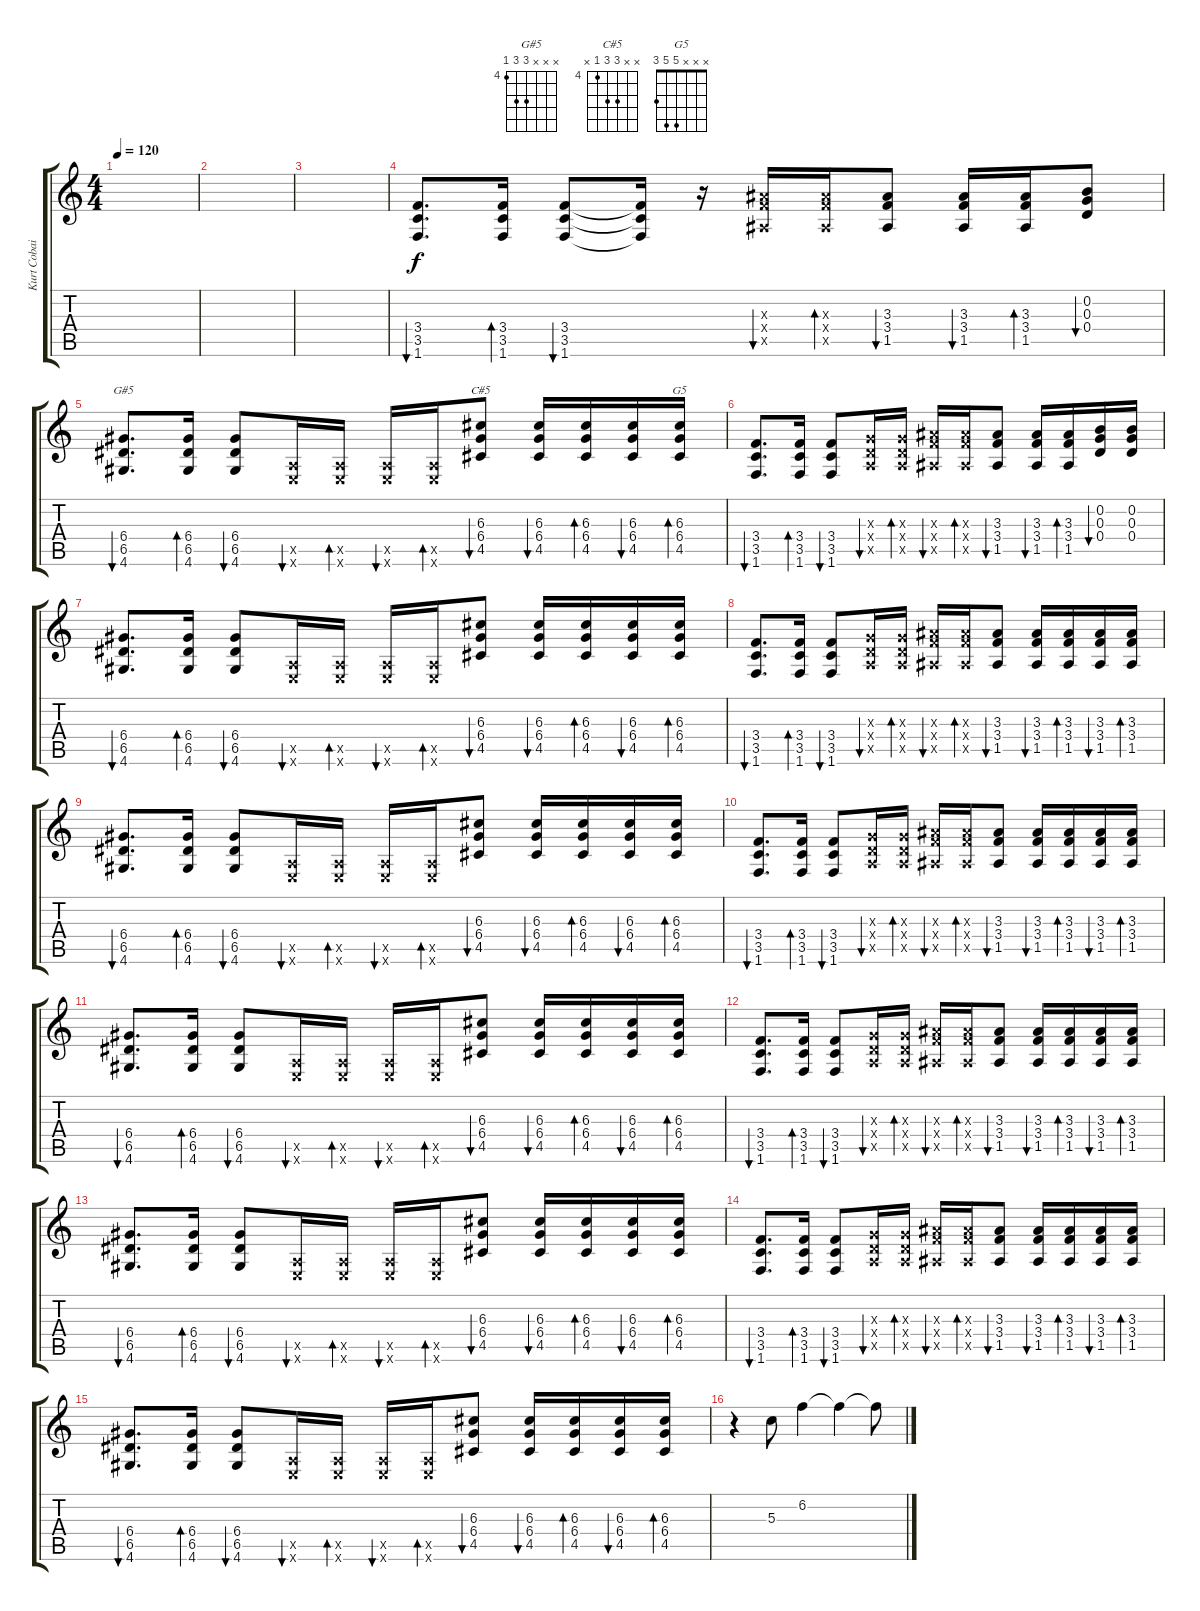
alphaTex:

\track ("Kurt Cobain " "Kurt Cobai") {mute instrument electricguitarclean}
\staff {score tabs}
\tuning (E4 B3 G3 D3 A2 E2) {hide}
\chord ("G#5" x x x 6 6 4) {firstfret 4}
\chord ("C#5" x x 6 6 4 x) {firstfret 4}
\chord ("G5" x x x 5 5 3)
\ts (4 4)
\tempo 120
\clef g2
\ks c
|
|
|
(3.4 3.5 1.6).8{d bu 60} (3.4 3.5 1.6).16{bd 60} (3.4 3.5 1.6).8{bu 60} (3.4{t} 3.5{t} 1.6{t}).16 r.16 (3.3{x} 3.4{x} 1.5{x}).16{bu 60} (3.3{x} 3.4{x} 1.5{x}).16{bd 60} (3.3 3.4 1.5).8{bu 60} (3.3 3.4 1.5).16{bu 60} (3.3 3.4 1.5).16{bd 60} (0.2 0.3 0.4).8{bu 60} |
(6.4 6.5 4.6).8{d bu 60 ch "G#5"} (6.4 6.5 4.6).16{bd 60} (6.4 6.5 4.6).8{bu 60} (0.5{x} 0.6{x}).16{bu 60} (0.5{x} 0.6{x}).16{bd 60} (0.5{x} 0.6{x}).16{bu 60} (0.5{x} 0.6{x}).16{bd 60} (6.3 6.4 4.5).8{bu 60 ch "C#5"} (6.3 6.4 4.5).16{bu 60} (6.3 6.4 4.5).16{bd 60} (6.3 6.4 4.5).16{bu 60} (6.3 6.4 4.5).16{bd 60 ch "G5"} |
(3.4 3.5 1.6).8{d bu 60} (3.4 3.5 1.6).16{bd 60} (3.4 3.5 1.6).8{bu 60} (0.3{x} 0.4{x} 0.5{x}).16{bu 60} (0.3{x} 0.4{x} 0.5{x}).16{bd 60} (3.3{x} 3.4{x} 1.5{x}).16{bu 60} (3.3{x} 3.4{x} 1.5{x}).16{bd 60} (3.3 3.4 1.5).8{bu 60} (3.3 3.4 1.5).16{bu 60} (3.3 3.4 1.5).16{bd 60} (0.2 0.3 0.4).16{bu 60} (0.2 0.3 0.4).16 |
(6.4 6.5 4.6).8{d bu 60} (6.4 6.5 4.6).16{bd 60} (6.4 6.5 4.6).8{bu 60} (0.5{x} 0.6{x}).16{bu 60} (0.5{x} 0.6{x}).16{bd 60} (0.5{x} 0.6{x}).16{bu 60} (0.5{x} 0.6{x}).16{bd 60} (6.3 6.4 4.5).8{bu 60} (6.3 6.4 4.5).16{bu 60} (6.3 6.4 4.5).16{bd 60} (6.3 6.4 4.5).16{bu 60} (6.3 6.4 4.5).16{bd 60} |
(3.4 3.5 1.6).8{d bu 60 instrument distortionguitar} (3.4 3.5 1.6).16{bd 60} (3.4 3.5 1.6).8{bu 60} (0.3{x} 0.4{x} 0.5{x}).16{bu 60} (0.3{x} 0.4{x} 0.5{x}).16{bd 60} (3.3{x} 3.4{x} 1.5{x}).16{bu 60} (3.3{x} 3.4{x} 1.5{x}).16{bd 60} (3.3 3.4 1.5).8{bu 60} (3.3 3.4 1.5).16{bu 60} (3.3 3.4 1.5).16{bd 60} (3.3 3.4 1.5).16{bu 60} (3.3 3.4 1.5).16{bd 60} |
(6.4 6.5 4.6).8{d bu 60} (6.4 6.5 4.6).16{bd 60} (6.4 6.5 4.6).8{bu 60} (0.5{x} 0.6{x}).16{bu 60} (0.5{x} 0.6{x}).16{bd 60} (0.5{x} 0.6{x}).16{bu 60} (0.5{x} 0.6{x}).16{bd 60} (6.3 6.4 4.5).8{bu 60} (6.3 6.4 4.5).16{bu 60} (6.3 6.4 4.5).16{bd 60} (6.3 6.4 4.5).16{bu 60} (6.3 6.4 4.5).16{bd 60} |
(3.4 3.5 1.6).8{d bu 60 instrument distortionguitar} (3.4 3.5 1.6).16{bd 60} (3.4 3.5 1.6).8{bu 60} (0.3{x} 0.4{x} 0.5{x}).16{bu 60} (0.3{x} 0.4{x} 0.5{x}).16{bd 60} (3.3{x} 3.4{x} 1.5{x}).16{bu 60} (3.3{x} 3.4{x} 1.5{x}).16{bd 60} (3.3 3.4 1.5).8{bu 60} (3.3 3.4 1.5).16{bu 60} (3.3 3.4 1.5).16{bd 60} (3.3 3.4 1.5).16{bu 60} (3.3 3.4 1.5).16{bd 60} |
(6.4 6.5 4.6).8{d bu 60} (6.4 6.5 4.6).16{bd 60} (6.4 6.5 4.6).8{bu 60} (0.5{x} 0.6{x}).16{bu 60} (0.5{x} 0.6{x}).16{bd 60} (0.5{x} 0.6{x}).16{bu 60} (0.5{x} 0.6{x}).16{bd 60} (6.3 6.4 4.5).8{bu 60} (6.3 6.4 4.5).16{bu 60} (6.3 6.4 4.5).16{bd 60} (6.3 6.4 4.5).16{bu 60} (6.3 6.4 4.5).16{bd 60} |
(3.4 3.5 1.6).8{d bu 60 instrument distortionguitar} (3.4 3.5 1.6).16{bd 60} (3.4 3.5 1.6).8{bu 60} (0.3{x} 0.4{x} 0.5{x}).16{bu 60} (0.3{x} 0.4{x} 0.5{x}).16{bd 60} (3.3{x} 3.4{x} 1.5{x}).16{bu 60} (3.3{x} 3.4{x} 1.5{x}).16{bd 60} (3.3 3.4 1.5).8{bu 60} (3.3 3.4 1.5).16{bu 60} (3.3 3.4 1.5).16{bd 60} (3.3 3.4 1.5).16{bu 60} (3.3 3.4 1.5).16{bd 60} |
(6.4 6.5 4.6).8{d bu 60} (6.4 6.5 4.6).16{bd 60} (6.4 6.5 4.6).8{bu 60} (0.5{x} 0.6{x}).16{bu 60} (0.5{x} 0.6{x}).16{bd 60} (0.5{x} 0.6{x}).16{bu 60} (0.5{x} 0.6{x}).16{bd 60} (6.3 6.4 4.5).8{bu 60} (6.3 6.4 4.5).16{bu 60} (6.3 6.4 4.5).16{bd 60} (6.3 6.4 4.5).16{bu 60} (6.3 6.4 4.5).16{bd 60} |
(3.4 3.5 1.6).8{d bu 60 instrument distortionguitar} (3.4 3.5 1.6).16{bd 60} (3.4 3.5 1.6).8{bu 60} (0.3{x} 0.4{x} 0.5{x}).16{bu 60} (0.3{x} 0.4{x} 0.5{x}).16{bd 60} (3.3{x} 3.4{x} 1.5{x}).16{bu 60} (3.3{x} 3.4{x} 1.5{x}).16{bd 60} (3.3 3.4 1.5).8{bu 60} (3.3 3.4 1.5).16{bu 60} (3.3 3.4 1.5).16{bd 60} (3.3 3.4 1.5).16{bu 60} (3.3 3.4 1.5).16{bd 60} |
(6.4 6.5 4.6).8{d bu 60} (6.4 6.5 4.6).16{bd 60} (6.4 6.5 4.6).8{bu 60} (0.5{x} 0.6{x}).16{bu 60} (0.5{x} 0.6{x}).16{bd 60} (0.5{x} 0.6{x}).16{bu 60} (0.5{x} 0.6{x}).16{bd 60} (6.3 6.4 4.5).8{bu 60} (6.3 6.4 4.5).16{bu 60} (6.3 6.4 4.5).16{bd 60} (6.3 6.4 4.5).16{bu 60} (6.3 6.4 4.5).16{bd 60} |
r.4 5.3.8{instrument electricguitarclean} 6.2.4 6.2{t}.4 6.2{t}.8
